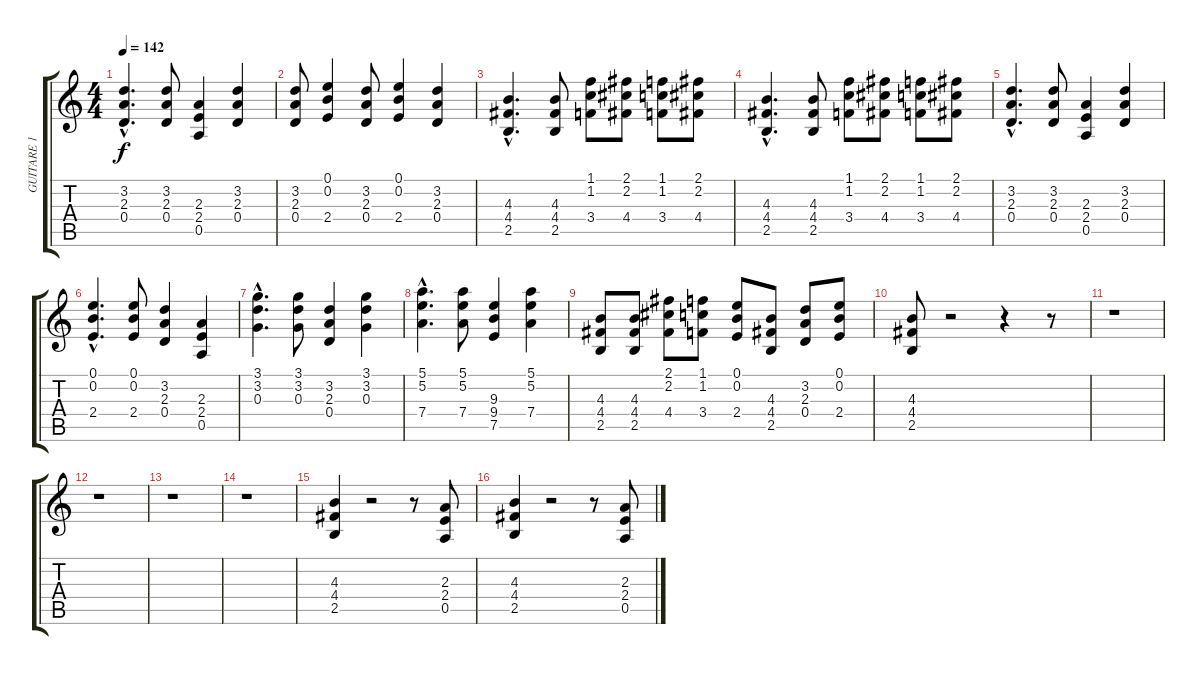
\track ("GUITARE 1" "GUITARE 1") {instrument overdrivenguitar}
\staff {score tabs}
\tuning (E4 B3 G3 D3 A2 E2) {hide}
\ts (4 4)
\tempo 142
\clef g2
\ks c
(3.2{hac} 2.3{hac} 0.4{hac}).4{d dy f} (3.2 2.3 0.4).8 (2.3 2.4 0.5).4 (3.2 2.3 0.4).4 |
(3.2 2.3 0.4).8 (0.1 0.2 2.4).4 (3.2 2.3 0.4).8 (0.1 0.2 2.4).4 (3.2 2.3 0.4).4 |
(4.3{hac} 4.4{hac} 2.5{hac}).4{d} (4.3 4.4 2.5).8 (1.1 1.2 3.4).8 (2.1 2.2 4.4).8 (1.1 1.2 3.4).8 (2.1 2.2 4.4).8 |
(4.3{hac} 4.4{hac} 2.5{hac}).4{d} (4.3 4.4 2.5).8 (1.1 1.2 3.4).8 (2.1 2.2 4.4).8 (1.1 1.2 3.4).8 (2.1 2.2 4.4).8 |
(3.2{hac} 2.3{hac} 0.4{hac}).4{d} (3.2 2.3 0.4).8 (2.3 2.4 0.5).4 (3.2 2.3 0.4).4 |
(0.1{hac} 0.2{hac} 2.4{hac}).4{d} (0.1 0.2 2.4).8 (3.2 2.3 0.4).4 (2.3 2.4 0.5).4 |
(3.1{hac} 3.2{hac} 0.3{hac}).4{d} (3.1 3.2 0.3).8 (3.2 2.3 0.4).4 (3.1 3.2 0.3).4 |
(5.1{hac} 5.2{hac} 7.4{hac}).4{d} (5.1 5.2 7.4).8 (9.3 9.4 7.5).4 (5.1 5.2 7.4).4 |
(4.3 4.4 2.5).8 (4.3 4.4 2.5).8 (2.1 2.2 4.4).8 (1.1 1.2 3.4).8 (0.1 0.2 2.4).8 (4.3 4.4 2.5).8 (3.2 2.3 0.4).8 (0.1 0.2 2.4).8 |
(4.3 4.4 2.5).8 r.2 r.4 r.8 |
r.1 |
r.1 |
r.1 |
r.1 |
(4.3 4.4 2.5).4 r.2 r.8 (2.3 2.4 0.5).8 |
(4.3 4.4 2.5).4 r.2 r.8 (2.3 2.4 0.5).8
